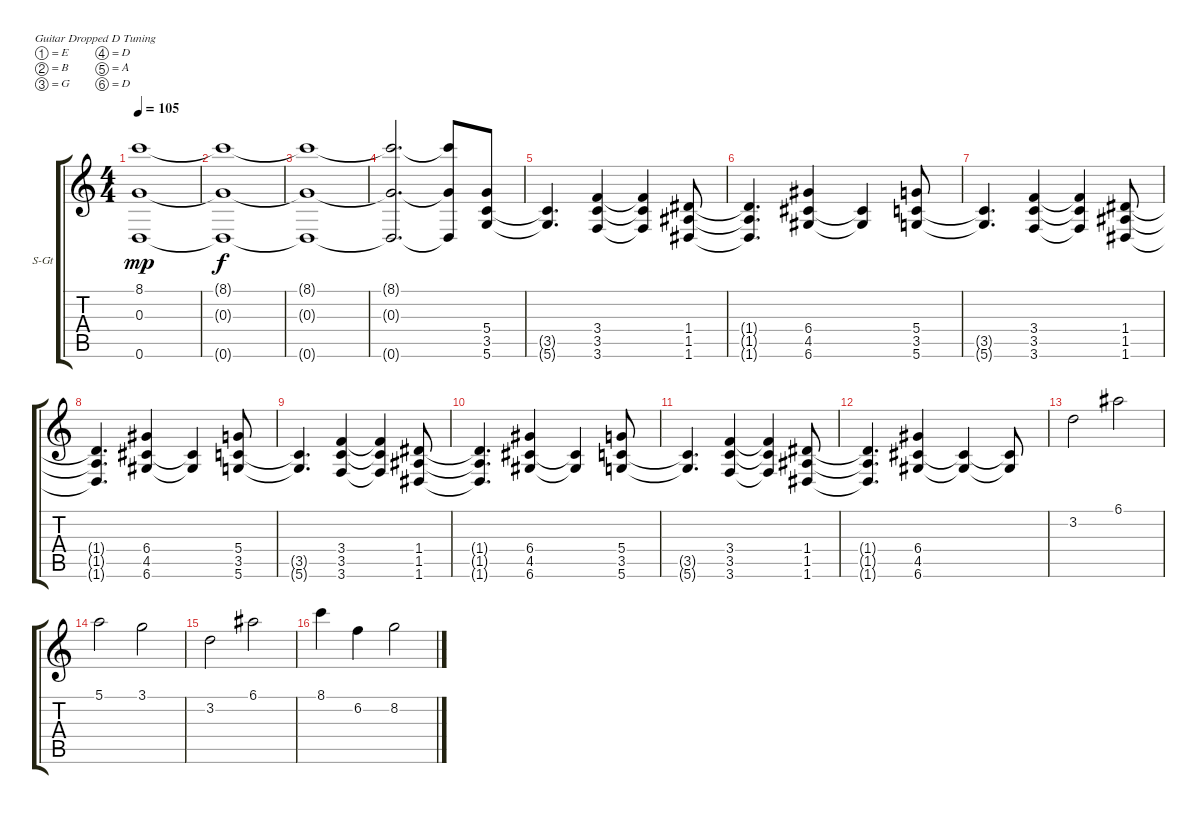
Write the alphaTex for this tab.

\bracketExtendMode groupsimilarinstruments
\firstSystemTrackNameOrientation horizontal
\otherSystemsTrackNameOrientation horizontal
\track ("Keyboard (Christian)" "S-Gt") {instrument pad4choir}
\staff {score tabs}
\tuning (E4 B3 G3 D3 A2 D2)
\displaytranspose 12
\ts (4 4)
\tempo 105
\clef g2
\ks c
(8.1 0.3{t} 0.6{t}).1{dy mp} |
(8.1{t} 0.3{t} 0.6{t}).1{dy f} |
(8.1{t} 0.3{t} 0.6{t}).1 |
(8.1{t} 0.3{t} 0.6{t}).2{d} (0.3{t} 0.6{t} 8.1{t}).8 (3.5 5.6 5.4).8 |
(3.5{t} 5.6{t}).4{d} (3.4 3.5 3.6).4 (3.4{t} 3.5{t} 3.6{t}).4 (1.4 1.5 1.6).8 |
(1.4{t} 1.5{t} 1.6{t}).4{d} (4.5 6.6 6.4).4 (4.5{t} 6.6{t}).4 (3.5 5.6 5.4).8 |
(3.5{t} 5.6{t}).4{d} (3.4 3.5 3.6).4 (3.4{t} 3.5{t} 3.6{t}).4 (1.4 1.5 1.6).8 |
(1.4{t} 1.5{t} 1.6{t}).4{d} (4.5 6.6 6.4).4 (4.5{t} 6.6{t}).4 (3.5 5.6 5.4).8 |
(3.5{t} 5.6{t}).4{d} (3.4 3.5 3.6).4 (3.4{t} 3.5{t} 3.6{t}).4 (1.4 1.5 1.6).8 |
(1.4{t} 1.5{t} 1.6{t}).4{d} (4.5 6.6 6.4).4 (4.5{t} 6.6{t}).4 (3.5 5.6 5.4).8 |
(3.5{t} 5.6{t}).4{d} (3.4 3.5 3.6).4 (3.4{t} 3.5{t} 3.6{t}).4 (1.4 1.5 1.6).8 |
(1.4{t} 1.5{t} 1.6{t}).4{d} (4.5 6.6 6.4).4 (4.5{t} 6.6{t}).4 (4.5{t} 6.6{t}).8 |
3.2.2 6.1.2 |
5.1.2 3.1.2 |
3.2.2 6.1.2 |
8.1.4 6.2.4 8.2.2
